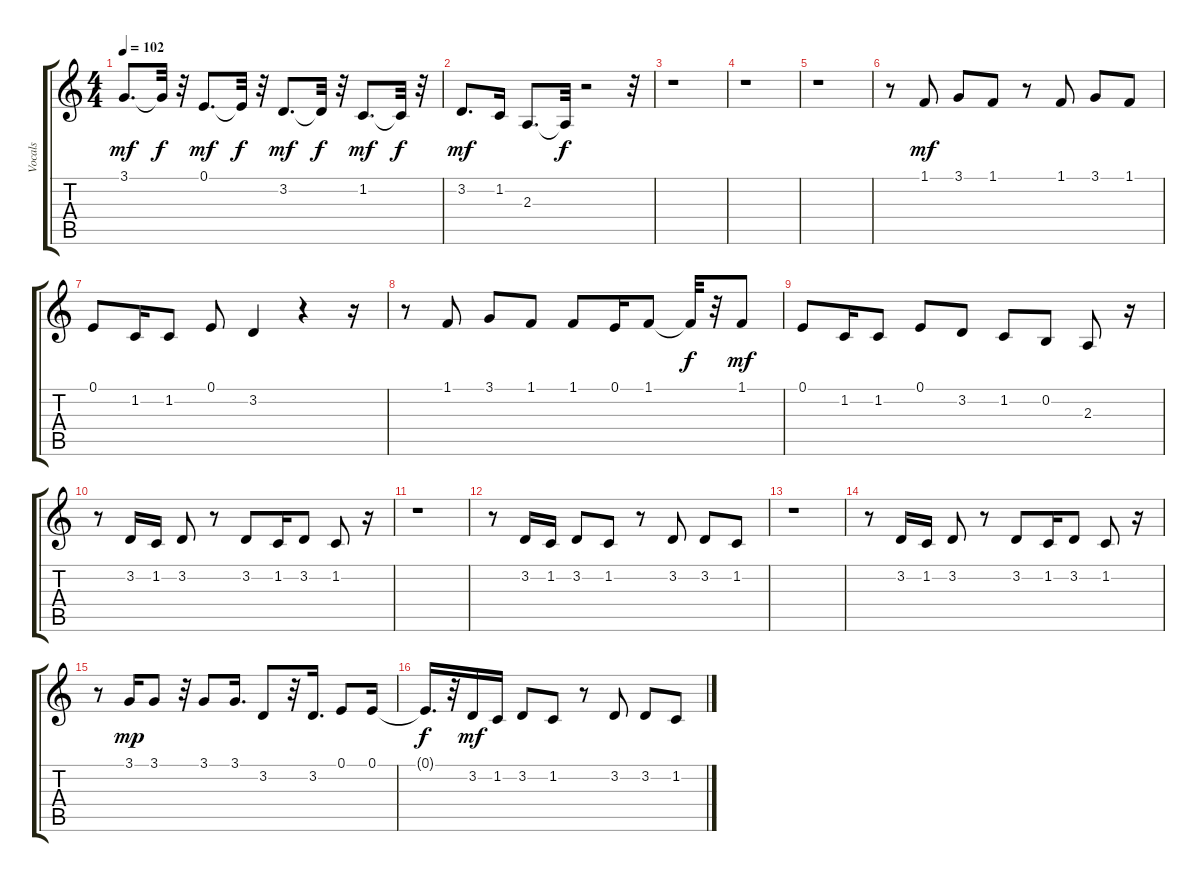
\track ("Vocals" "Vocals") {instrument oboe}
\staff {score tabs}
\tuning (E4 B3 G3 D3 A2 E2) {hide}
\ts (4 4)
\tempo 102
\clef g2
\ks c
3.1.8{d dy mf} 3.1{t}.32{dy f} r.32 0.1.8{d dy mf} 0.1{t}.32{dy f} r.32 3.2.8{d dy mf} 3.2{t}.32{dy f} r.32 1.2.8{d dy mf} 1.2{t}.32{dy f} r.32 |
3.2.8{d dy mf} 1.2.16 2.3.8{d} 2.3{t}.32{dy f} r.2 r.32 |
r.1 |
r.1 |
r.1 |
r.8 1.1.8{dy mf} 3.1.8 1.1.8 r.8 1.1.8 3.1.8 1.1.8 |
0.1.8 1.2.16 1.2.8 0.1.8 3.2.4 r.4 r.16 |
r.8 1.1.8 3.1.8 1.1.8 1.1.8 0.1.16 1.1.8 1.1{t}.32{dy f} r.32 1.1.8{dy mf} |
0.1.8 1.2.16 1.2.8 0.1.8 3.2.8 1.2.8 0.2.8 2.3.8 r.16 |
r.8 3.2.16 1.2.16 3.2.8 r.8 3.2.8 1.2.16 3.2.8 1.2.8 r.16 |
r.1 |
r.8 3.2.16 1.2.16 3.2.8 1.2.8 r.8 3.2.8 3.2.8 1.2.8 |
r.1 |
r.8 3.2.16 1.2.16 3.2.8 r.8 3.2.8 1.2.16 3.2.8 1.2.8 r.16 |
r.8 3.1.16{dy mp} 3.1.8 r.32 3.1.8 3.1.16{d} 3.2.8 r.32 3.2.16{d} 0.1.8 0.1.16 |
0.1{t}.16{d dy f} r.32 3.2.16{dy mf} 1.2.16 3.2.8 1.2.8 r.8 3.2.8 3.2.8 1.2.8
